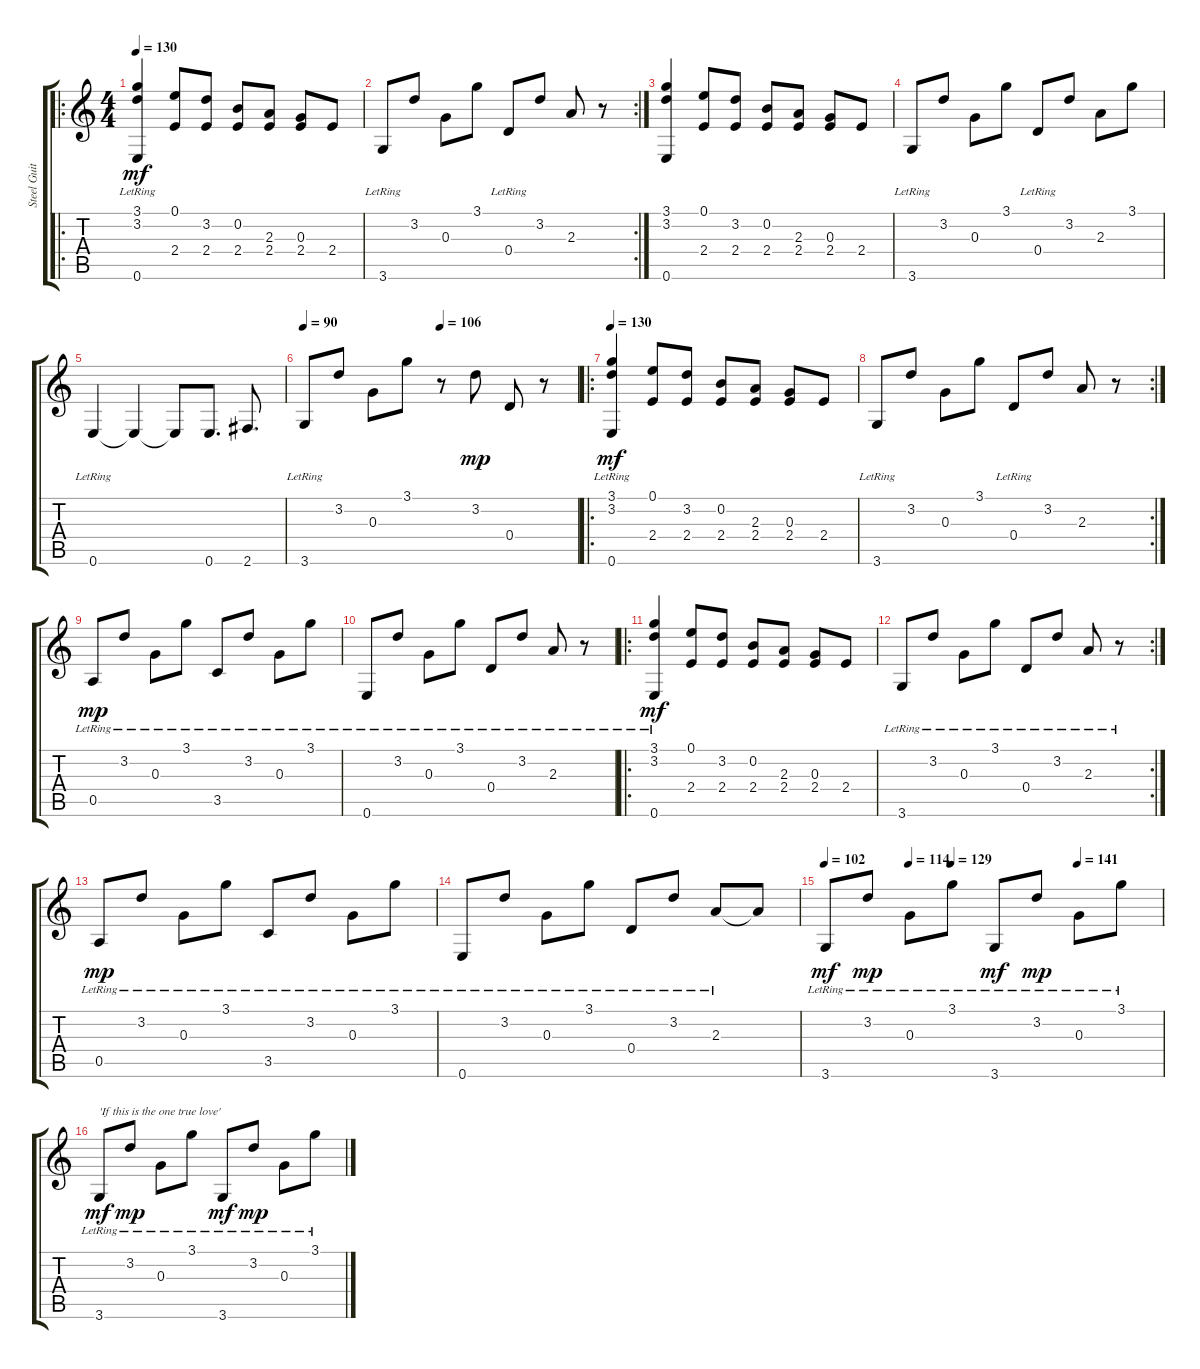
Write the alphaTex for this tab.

\track ("Steel Guitar" "Steel Guit") {instrument acousticguitarsteel}
\staff {score tabs}
\tuning (E4 B3 G3 D3 A2 E2) {hide}
\ro
\ts (4 4)
\tempo 130
\clef g2
\ks c
(3.1 3.2 0.6{lr}).4{dy mf instrument acousticguitarsteel} (0.1 2.4).8 (3.2 2.4).8 (0.2 2.4).8 (2.3 2.4).8 (0.3 2.4).8 2.4.8 |
\rc 2
3.6{lr}.8 3.2.8 0.3.8 3.1.8 0.4{lr}.8 3.2.8 2.3.8 r.8 |
(3.1 3.2 0.6).4 (0.1 2.4).8 (3.2 2.4).8 (0.2 2.4).8 (2.3 2.4).8 (0.3 2.4).8 2.4.8 |
3.6{lr}.8 3.2.8 0.3.8 3.1.8 0.4{lr}.8 3.2.8 2.3.8 3.1.8 |
0.6{lr}.4 0.6{t}.4 0.6{t}.8 0.6.8{d} 2.6.8{d} |
\tempo 90
\tempo (106 0.5)
3.6{lr}.8 3.2.8 0.3.8 3.1.8 r.8 3.2.8{dy mp} 0.4.8 r.8 |
\ro
\tempo 130
(3.1 3.2 0.6{lr}).4{dy mf} (0.1 2.4).8 (3.2 2.4).8 (0.2 2.4).8 (2.3 2.4).8 (0.3 2.4).8 2.4.8 |
\rc 2
3.6{lr}.8 3.2.8 0.3.8 3.1.8 0.4{lr}.8 3.2.8 2.3.8 r.8 |
0.5{lr}.8{dy mp} 3.2{lr}.8 0.3{lr}.8 3.1{lr}.8 3.5{lr}.8 3.2{lr}.8 0.3{lr}.8 3.1{lr}.8 |
0.6{lr}.8 3.2{lr}.8 0.3{lr}.8 3.1{lr}.8 0.4{lr}.8 3.2{lr}.8 2.3{lr}.8 r.8 |
\ro
(3.1 3.2 0.6{lr}).4{dy mf} (0.1 2.4).8 (3.2 2.4).8 (0.2 2.4).8 (2.3 2.4).8 (0.3 2.4).8 2.4.8 |
\rc 2
3.6{lr}.8 3.2{lr}.8 0.3{lr}.8 3.1{lr}.8 0.4{lr}.8 3.2{lr}.8 2.3{lr}.8 r.8 |
0.5{lr}.8{dy mp} 3.2{lr}.8 0.3{lr}.8 3.1{lr}.8 3.5{lr}.8 3.2{lr}.8 0.3{lr}.8 3.1{lr}.8 |
0.6{lr}.8 3.2{lr}.8 0.3{lr}.8 3.1{lr}.8 0.4{lr}.8 3.2{lr}.8 2.3{lr}.8 2.3{t}.8 |
\tempo 102
\tempo (114 0.25)
\tempo (129 0.375)
\tempo (141 0.75)
3.6{lr}.8{dy mf} 3.2{lr}.8{dy mp} 0.3{lr}.8 3.1{lr}.8 3.6{lr}.8{dy mf} 3.2{lr}.8{dy mp} 0.3{lr}.8 3.1{lr}.8 |
3.6{lr}.8{txt "'If this is the one true love'" dy mf} 3.2{lr}.8{dy mp} 0.3{lr}.8 3.1{lr}.8 3.6{lr}.8{dy mf} 3.2{lr}.8{dy mp} 0.3{lr}.8 3.1{lr}.8
